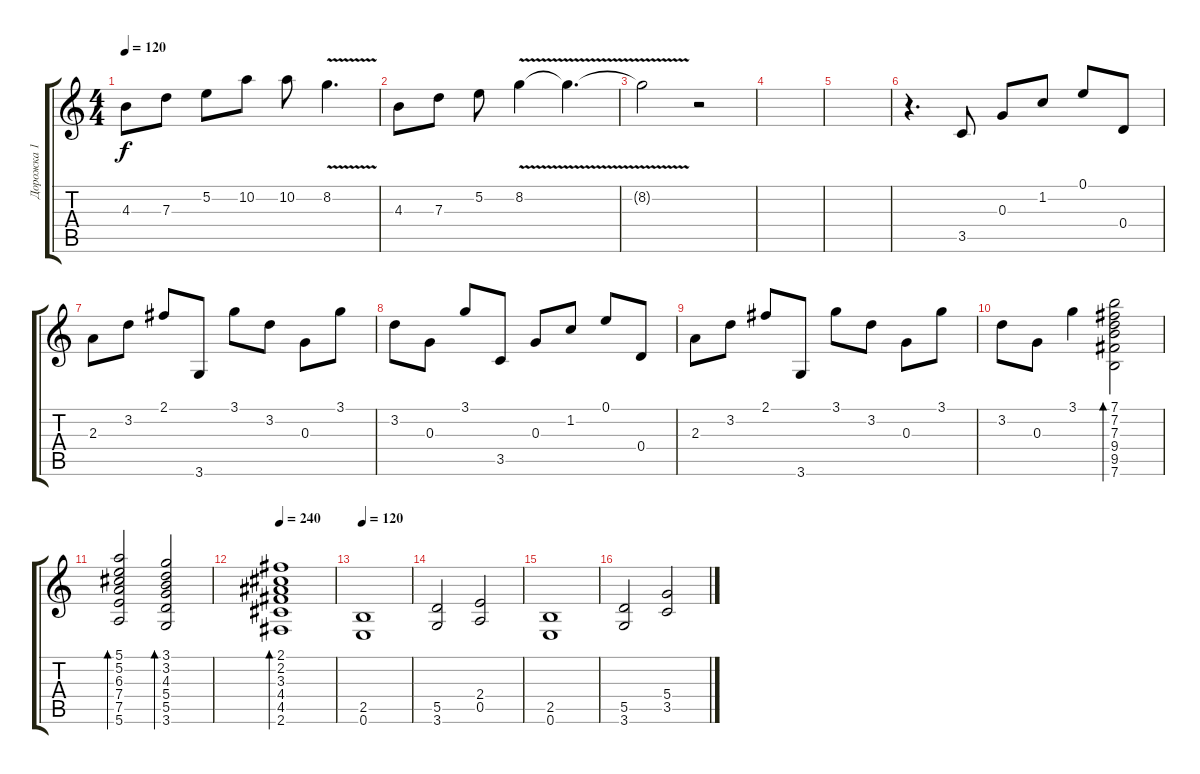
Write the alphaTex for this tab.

\track ("Дорожка 1" "Дорожка 1") {instrument acousticguitarsteel}
\staff {score tabs}
\tuning (E4 B3 G3 D3 A2 E2) {hide}
\ts (4 4)
\tempo 120
\clef g2
\ks c
4.3.8{dy f} 7.3.8 5.2.8 10.2.8 10.2.8 8.2{v}.4{d} |
4.3.8 7.3.8 5.2.8 8.2{v}.4 8.2{t}.4{d} |
8.2{v t}.2 r.2 |
|
|
r.4{d} 3.5.8 0.3.8 1.2.8 0.1.8 0.4.8 |
2.3.8 3.2.8 2.1.8 3.6.8 3.1.8 3.2.8 0.3.8 3.1.8 |
3.2.8 0.3.8 3.1.8 3.5.8 0.3.8 1.2.8 0.1.8 0.4.8 |
2.3.8 3.2.8 2.1.8 3.6.8 3.1.8 3.2.8 0.3.8 3.1.8 |
3.2.8 0.3.8 3.1.4 (7.1 7.2 7.3 9.4 9.5 7.6).2{bd 60} |
(5.1 5.2 6.3 7.4 7.5 5.6).2{bd 60} (3.1 3.2 4.3 5.4 5.5 3.6).2{bd 60} |
\tempo 240
(2.1 2.2 3.3 4.4 4.5 2.6).1{bd 60} |
\tempo 120
(2.5 0.6).1{instrument distortionguitar} |
(5.5 3.6).2 (2.4 0.5).2 |
(2.5 0.6).1 |
(5.5 3.6).2 (5.4 3.5).2
